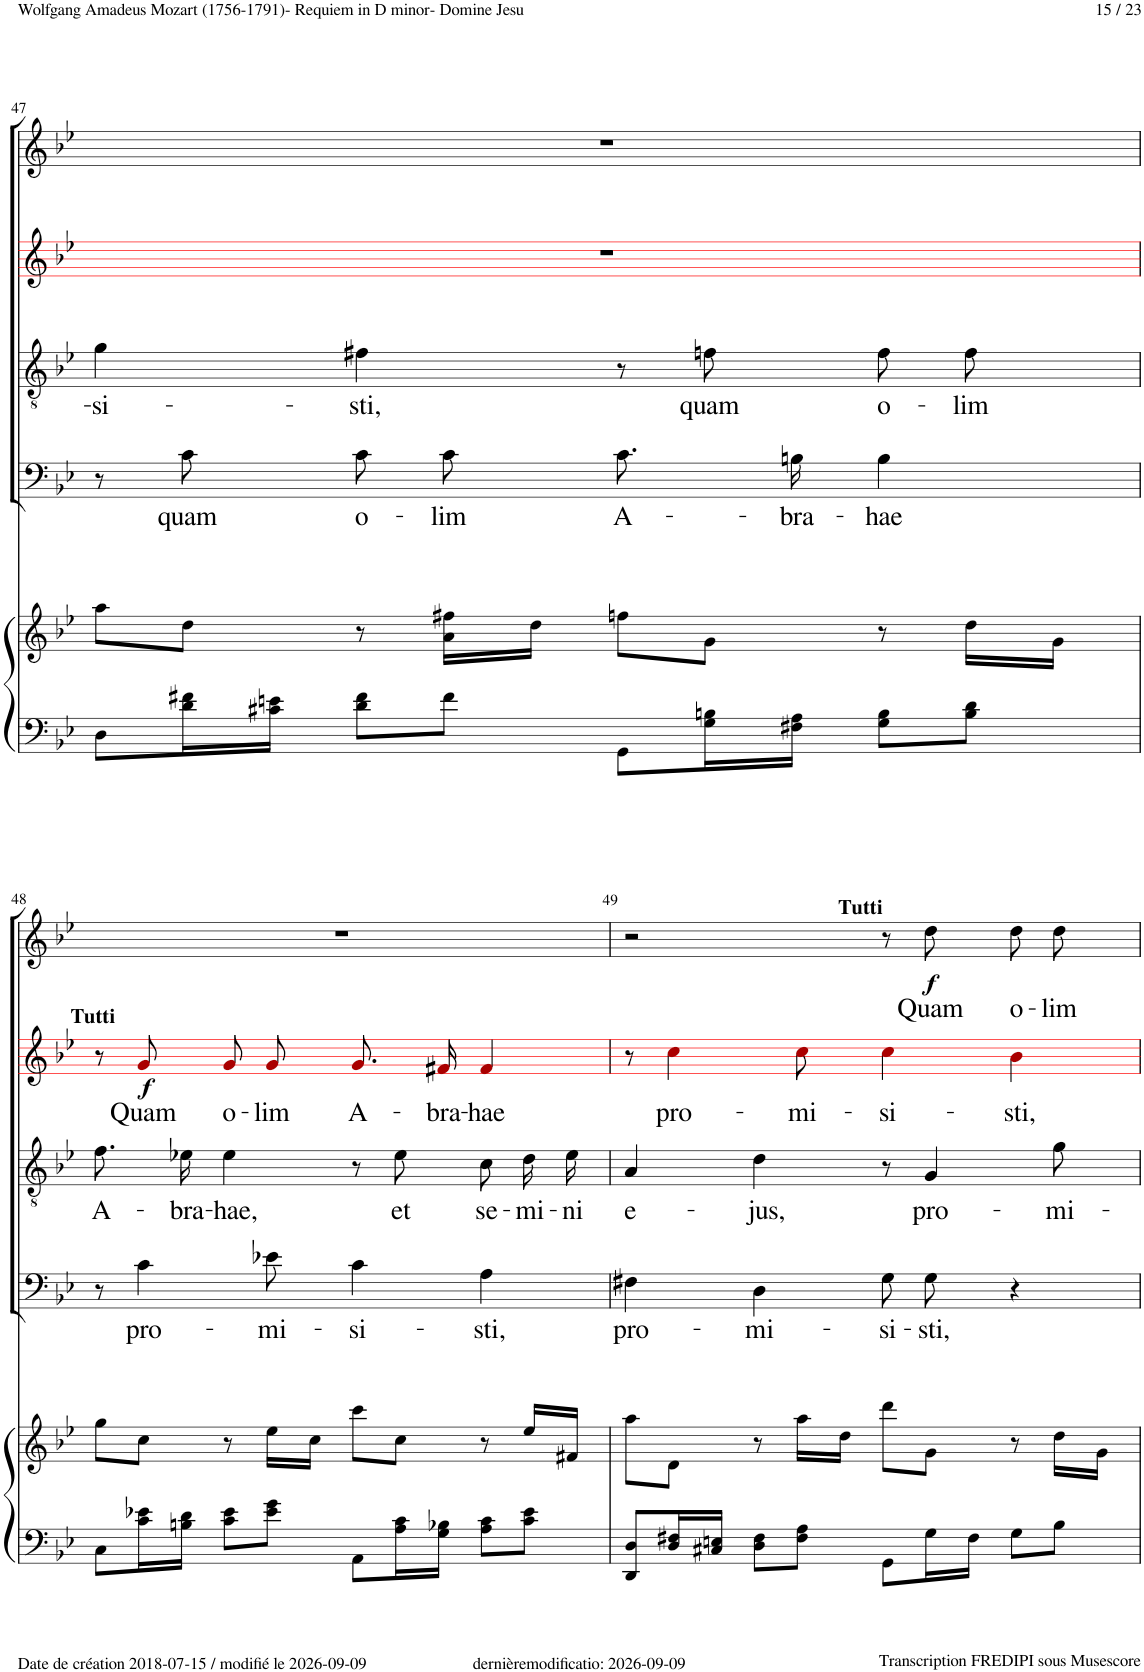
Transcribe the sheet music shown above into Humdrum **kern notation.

**kern	**kern	**kern	**text	**kern	**text	**kern	**text	**dynam	**kern	**text	**dynam
*part5	*part5	*part4	*part4	*part3	*part3	*part2	*part2	*part2	*part1	*part1	*part1
*staff6	*staff5	*staff4	*staff4	*staff3	*staff3	*staff2	*staff2	*staff2	*staff1	*staff1	*staff1
*I"Piano	*	*I"Bass	*	*I"Tenor	*	*I"Alto	*	*	*I"Soprano	*	*
*I'Pno	*	*	*	*	*	*	*	*	*	*	*
!!LO:PB:g=z
*clefF4	*clefG2	*clefF4	*	*clefGv2	*	*clefG2	*	*	*clefG2	*	*
*	*	*	*	*	*	*ITrd1c2	*	*	*	*	*
*k[b-e-]	*k[b-e-]	*k[b-e-]	*	*k[b-e-]	*	*k[b-e-]	*	*	*k[b-e-]	*	*
*M4/4	*M4/4	*M4/4	*	*M4/4	*	*M4/4	*	*	*M4/4	*	*
*met(c)	*met(c)	*met(c)	*	*met(c)	*	*met(c)	*	*	*met(c)	*	*
=47	=47	=47	=47	=47	=47	=47	=47	=47	=47	=47	=47
!	!	!	!	!	!LO:LY:b	!	!	!	!	!	!
8D\L	8aa\L	8r	.	4g!\	-si-	1r	.	.	1r	.	.
!	!	!	!LO:LY:b	!	!	!	!	!	!	!	!
16d\ 16f#X\L	8dd\J	8c!\	quam	.	.	.	.	.	.	.	.
16c#X\ 16en\JJ	.	.	.	.	.	.	.	.	.	.	.
!	!	!	!LO:LY:b	!	!LO:LY:b	!	!	!	!	!	!
8d\ 8f#\L	8r	8c!\L	o-	4f#X!\	-sti,	.	.	.	.	.	.
!	!	!	!LO:LY:b	!	!	!	!	!	!	!	!
8f#\J	16a\ 16ff#X\LL	8c!\J	-lim	.	.	.	.	.	.	.	.
.	16dd\JJ	.	.	.	.	.	.	.	.	.	.
!	!	!	!LO:LY:b	!	!	!	!	!	!	!	!
8GG\L	8ffn\L	8.c!\L	A-	8r	.	.	.	.	.	.	.
!	!	!	!	!	!LO:LY:b	!	!	!	!	!	!
16G\ 16Bn\L	8g\J	.	.	8fn!\	quam	.	.	.	.	.	.
!	!	!	!LO:LY:b	!	!	!	!	!	!	!	!
16F#X\ 16A\JJ	.	16Bn!\Jk	-bra-	.	.	.	.	.	.	.	.
!	!	!	!LO:LY:b	!	!LO:LY:b	!	!	!	!	!	!
8G\ 8B\L	8r	4B!\	-hae	8f!\L	o-	.	.	.	.	.	.
!	!	!	!	!	!LO:LY:b	!	!	!	!	!	!
8B\ 8d\J	16dd\LL	.	.	8f!\J	-lim	.	.	.	.	.	.
.	16g\JJ	.	.	.	.	.	.	.	.	.	.
!!LO:LB:g=z
=48	=48	=48	=48	=48	=48	=48	=48	=48	=48	=48	=48
!	!	!	!	!	!LO:LY:b	!	!	!	!	!	!
8C\L	8gg\L	8r	.	8.f!\L	A-	8r	.	.	1r	.	.
!	!	!	!	!	!	!LO:TX:a:B:t=Tutti	!	!	!	!	!
!	!	!	!LO:LY:b	!	!	!	!LO:LY:b	!LO:DY:b	!	!	!
16c\ 16e-X\L	8cc\J	4c!\	pro-	.	.	8g!i/	Quam	f	.	.	.
!	!	!	!	!	!LO:LY:b	!	!	!	!	!	!
16Bn\ 16d\JJ	.	.	.	16e-X!\Jk	-bra-	.	.	.	.	.	.
!	!	!	!	!	!LO:LY:b	!	!LO:LY:b	!	!	!	!
8c\ 8e-\L	8r	.	.	4e-!\	-hae,	8g!i/L	o-	.	.	.	.
!	!	!	!LO:LY:b	!	!	!	!LO:LY:b	!	!	!	!
8e-\ 8g\J	16ee-\LL	8e-X!\	-mi-	.	.	8g!i/J	-lim	.	.	.	.
.	16cc\JJ	.	.	.	.	.	.	.	.	.	.
!	!	!	!LO:LY:b	!	!	!	!LO:LY:b	!	!	!	!
8AA\L	8ccc\L	4c!\	-si-	8r	.	8.g!i/L	A-	.	.	.	.
!	!	!	!	!	!LO:LY:b	!	!	!	!	!	!
16A\ 16c\L	8cc\J	.	.	8e-!\	et	.	.	.	.	.	.
!	!	!	!	!	!	!	!LO:LY:b	!	!	!	!
16G\ 16B-X\JJ	.	.	.	.	.	16f#X!i/Jk	-bra-	.	.	.	.
!	!	!	!LO:LY:b	!	!LO:LY:b	!	!LO:LY:b	!	!	!	!
8A\ 8c\L	8r	4A!\	-sti,	8c!\L	se-	4f#!i/	-hae	.	.	.	.
!	!	!	!	!	!LO:LY:b	!	!	!	!	!	!
8c\ 8e-\J	16ee-/LL	.	.	16d!\L	-mi-	.	.	.	.	.	.
!	!	!	!	!	!LO:LY:b	!	!	!	!	!	!
.	16f#X/JJ	.	.	16e-!\JJ	-ni	.	.	.	.	.	.
=49	=49	=49	=49	=49	=49	=49	=49	=49	=49	=49	=49
!	!	!	!LO:LY:b	!	!LO:LY:b	!	!	!	!	!	!
8DD/ 8D/L	8aa\L	4F#X!\	pro-	4A!/	e-	8r	.	.	2r	.	.
!	!	!	!	!	!	!	!LO:LY:b	!	!	!	!
16D/ 16F#X/L	8d\J	.	.	.	.	4cc!i\	pro-	.	.	.	.
16C#X/ 16En/JJ	.	.	.	.	.	.	.	.	.	.	.
!	!	!	!LO:LY:b	!	!LO:LY:b	!	!	!	!	!	!
8D\ 8F#\L	8r	4D!\	-mi-	4d!\	-jus,	.	.	.	.	.	.
!	!	!	!	!	!	!	!LO:LY:b	!	!	!	!
8F#\ 8A\J	16aa\LL	.	.	.	.	8cc!i\	-mi-	.	.	.	.
.	16dd\JJ	.	.	.	.	.	.	.	.	.	.
!	!	!	!LO:LY:b	!	!	!	!LO:LY:b	!	!	!	!
8GG\L	8ddd\L	8G!\L	-si-	8r	.	4cc!i\	-si-	.	8r	.	.
!	!	!	!	!	!	!	!	!	!LO:TX:a:B:t=Tutti	!	!
!	!	!	!LO:LY:b	!	!LO:LY:b	!	!	!	!	!LO:LY:b	!LO:DY:b
16G\L	8g\J	8G!\J	-sti,	4G!/	pro-	.	.	.	8dd!\	Quam	f
16F#\JJ	.	.	.	.	.	.	.	.	.	.	.
!	!	!	!	!	!	!	!LO:LY:b	!	!	!LO:LY:b	!
8G\L	8r	4r	.	.	.	4b-!i\	-sti,	.	8dd!\L	o-	.
!	!	!	!	!	!LO:LY:b	!	!	!	!	!LO:LY:b	!
8B-\J	16dd\LL	.	.	8g!\	-mi-	.	.	.	8dd!\J	-lim	.
.	16g\JJ	.	.	.	.	.	.	.	.	.	.
=	=	=	=	=	=	=	=	=	=	=	=
*-	*-	*-	*-	*-	*-	*-	*-	*-	*-	*-	*-
